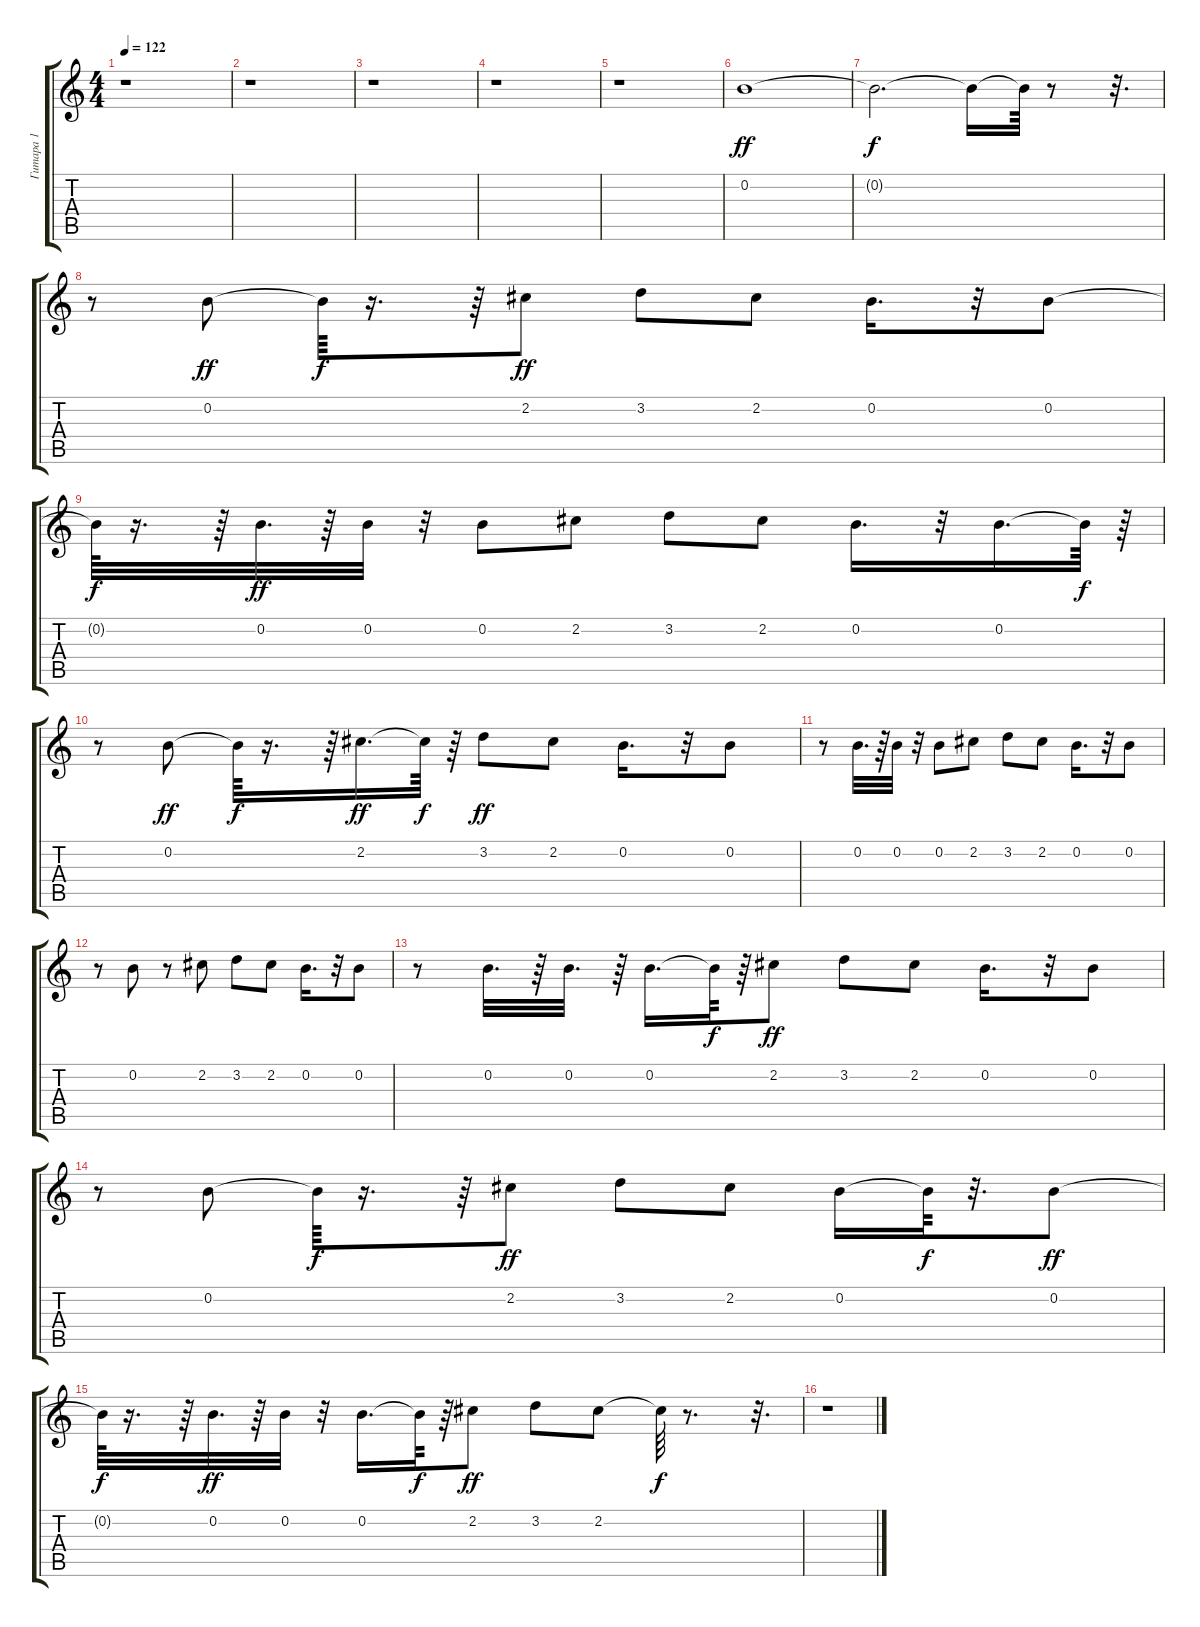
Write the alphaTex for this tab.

\track ("Гитара 1" "Гитара 1") {instrument distortionguitar}
\staff {score tabs}
\tuning (E4 B3 G3 D3 A2 E2) {hide}
\ts (4 4)
\tempo 122
\clef g2
\ks c
r.1{dy f} |
r.1 |
r.1 |
r.1 |
r.1 |
0.2.1{dy ff} |
0.2{t}.2{d dy f} 0.2{t}.16 0.2{t}.64 r.8 r.32{d} |
r.8 0.2.8{dy ff} 0.2{t}.64{dy f} r.16{d} r.64 2.2.8{dy ff} 3.2.8 2.2.8 0.2.16{d} r.32 0.2.8 |
0.2{t}.64{dy f} r.16{d} r.64 0.2.32{d dy ff} r.64 0.2.32 r.32 0.2.8 2.2.8 3.2.8 2.2.8 0.2.16{d} r.32 0.2.16{d} 0.2{t}.64{dy f} r.64 |
r.8 0.2.8{dy ff} 0.2{t}.64{dy f} r.16{d} r.64 2.2.16{d dy ff} 2.2{t}.64{dy f} r.64 3.2.8{dy ff} 2.2.8 0.2.16{d} r.32 0.2.8 |
r.8 0.2.32{d} r.64 0.2.32 r.32 0.2.8 2.2.8 3.2.8 2.2.8 0.2.16{d} r.32 0.2.8 |
r.8 0.2.8 r.8 2.2.8 3.2.8 2.2.8 0.2.16{d} r.32 0.2.8 |
r.8 0.2.32{d} r.64 0.2.32{d} r.64 0.2.16{d} 0.2{t}.64{dy f} r.64 2.2.8{dy ff} 3.2.8 2.2.8 0.2.16{d} r.32 0.2.8 |
r.8 0.2.8 0.2{t}.64{dy f} r.16{d} r.64 2.2.8{dy ff} 3.2.8 2.2.8 0.2.16 0.2{t}.64{dy f} r.32{d} 0.2.8{dy ff} |
0.2{t}.64{dy f} r.16{d} r.64 0.2.32{d dy ff} r.64 0.2.32 r.32 0.2.16{d} 0.2{t}.64{dy f} r.64 2.2.8{dy ff} 3.2.8 2.2.8 2.2{t}.64{dy f} r.8{d} r.32{d} |
r.1
